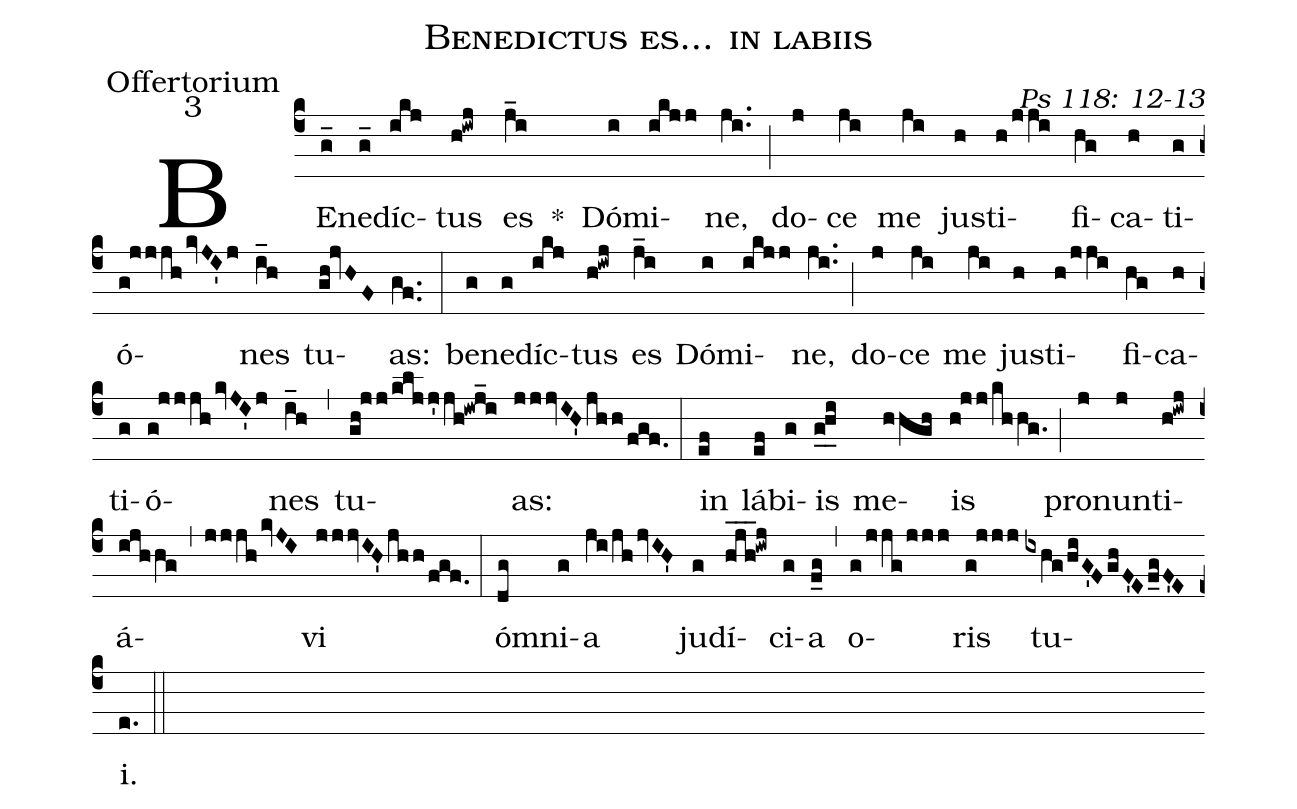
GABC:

name: Benedictus es... in labiis;
office-part: Offertorium;
mode: 3;
commentary: Ps 118: 12-13;
%%
(c4) BE(g_)ne(g_)díc(ikj)tus(h!iwj) es(j_i) *() Dó(i)mi(ikjj)ne,(ji..) (;) do(j)ce(ji) me(ji) jus(h)ti(h/jji)fi(hg)ca(h)ti(g)ó(g!jjjhkvJI'j)nes(i_h) tu(gh!jvHF)as:(gf..) (:)
be(g)ne(g)díc(ikj)tus(h!iwj) es(j_i) Dó(i)mi(ikjj)ne,(ji..) (;) do(j)ce(ji) me(ji) jus(h)ti(h/jji)fi(hg)ca(h)ti(g)ó(g!jjjhkvJI'j)nes(i_h) (,) tu(gh!jj/klj/!j'jh!iwj_i)as:(jjjvIH'jhh/fgf.) (:)
in(ef) lá(ef)bi(g)is(g_0h_i) me(hhgh)is(h!jj/khhg.) (;) pro(j)nun(j)ti(h!iwj)á(ijhhg)(,)(jjjhkvJI)vi(jjjvIH'jhh/fgf.) (:)
óm(dg)ni(g)a(ji/jhjvIH') ju(g)dí(hjh___!iwj)ci(g)a(f_g) (,) o(g/jjg/jjj)ris(g!jjj) tu(ixhg/hiG'FghF'Ef_gF'E)i.(e.) (::)
